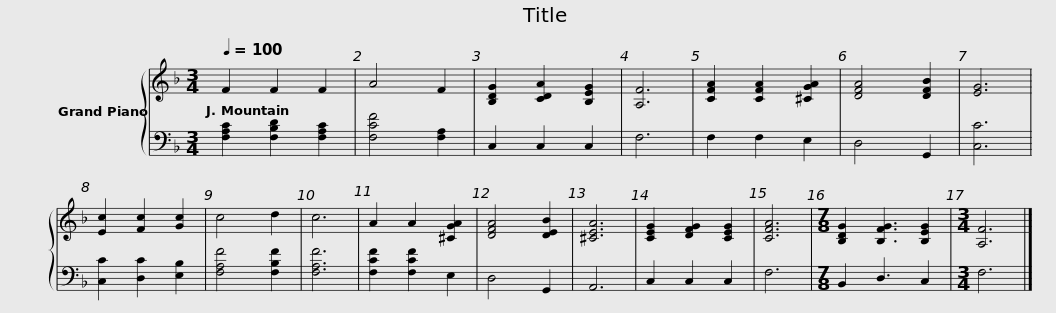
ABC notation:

X:1
%%score { 1 | 2 }
L:1/8
Q:1/4=100
M:3/4
I:linebreak $
K:F
V:1 treble
V:2 bass
V:1
 F2 F2 F2 | A4 F2 | [B,DG]2 [CDA]2 [B,EG]2 | [A,F]6 | [CFA]2 [CFA]2 [^CGA]2 | %5
 [DFA]4 [DFB]2 | [EG]6 | [Ec]2 [Fc]2 [Gc]2 | c4 d2 | c6 | %10
 A2 A2 [^CGA]2 | [DFA]4 [DEB]2 |$ [^CEA]6 | [CEG]2 [DFG]2 [CEG]2 | [CFA]6 | %15
[M:7/8] [B,DG]2 [B,FG]3 [B,EG]2 |[M:3/4] [A,F]6 |] %17
V:2
 [F,A,C]2 [F,B,D]2 [F,A,C]2 | [F,CF]4 [F,A,]2 | C,2 C,2 C,2 | F,6 | F,2 F,2 E,2 | %5
 D,4 G,,2 | [C,C]6 | [C,C]2 [D,C]2 [E,B,]2 | [F,A,F]4 [F,B,F]2 | [F,A,F]6 | %10
 [F,CF]2 [F,CF]2 E,2 | D,4 G,,2 |$ A,,6 | C,2 C,2 C,2 | F,6 | %15
[M:7/8] B,,2 D,3 C,2 |[M:3/4] F,6 |] %17
